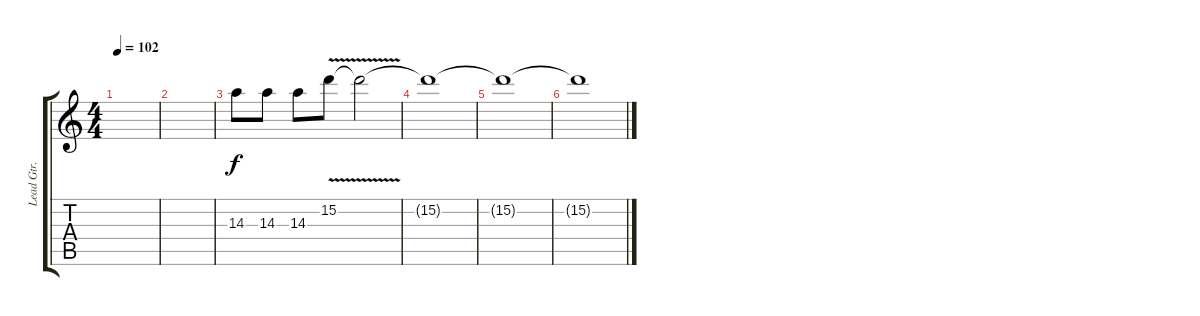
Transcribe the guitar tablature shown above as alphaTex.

\track ("Lead Gtr. 2" "Lead Gtr. ") {instrument overdrivenguitar}
\staff {score tabs}
\tuning (E4 B3 G3 D3 A2 E2) {hide}
\ts (4 4)
\tempo 102
\clef g2
\ks c
|
|
14.3.8 14.3.8 14.3.8 15.2{v}.8 15.2{t}.2 |
15.2{t}.1 |
15.2{t}.1 |
15.2{t}.1
